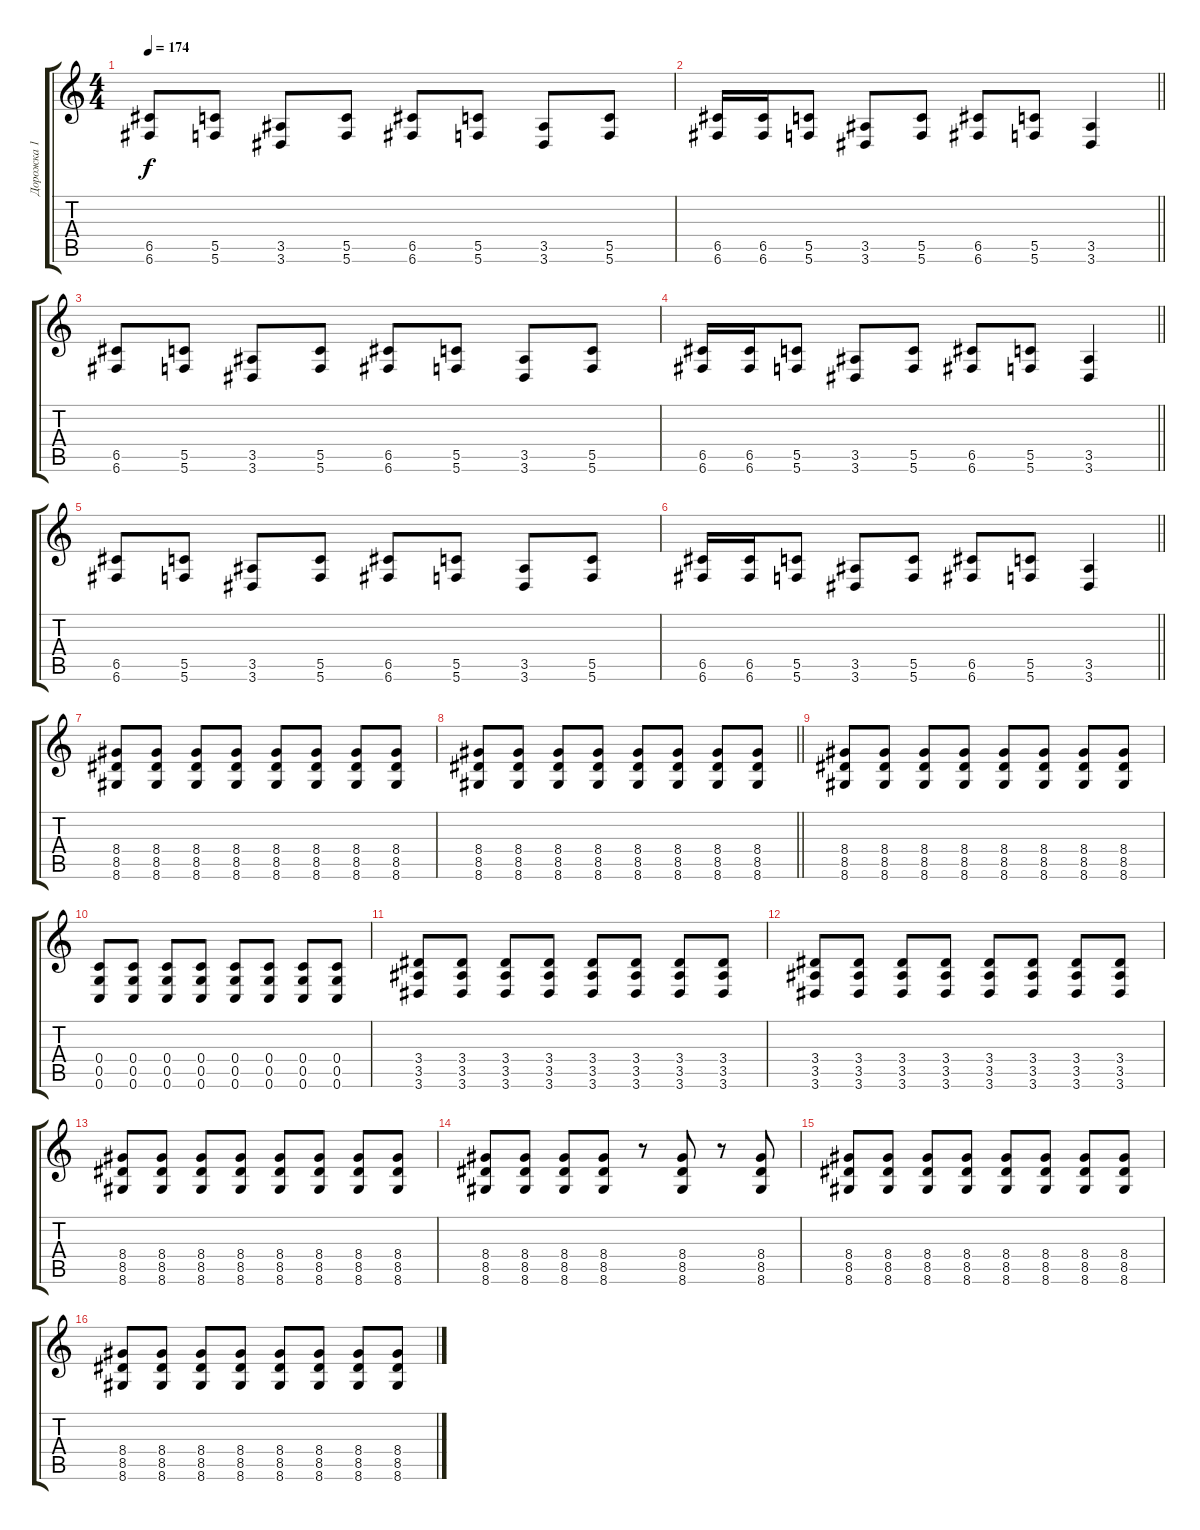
\track ("Дорожка 1" "Дорожка 1") {instrument distortionguitar}
\staff {score tabs}
\tuning (D4 A3 F3 C3 G2 C2) {hide}
\ts (4 4)
\section ("" "")
\tempo 174
\clef g2
\ks c
(6.5 6.6).8{dy f} (5.5 5.6).8 (3.5 3.6).8 (5.5 5.6).8 (6.5 6.6).8 (5.5 5.6).8 (3.5 3.6).8 (5.5 5.6).8 |
\barLineRight lightlight
(6.5 6.6).16 (6.5 6.6).16 (5.5 5.6).8 (3.5 3.6).8 (5.5 5.6).8 (6.5 6.6).8 (5.5 5.6).8 (3.5 3.6).4 |
(6.5 6.6).8 (5.5 5.6).8 (3.5 3.6).8 (5.5 5.6).8 (6.5 6.6).8 (5.5 5.6).8 (3.5 3.6).8 (5.5 5.6).8 |
\barLineRight lightlight
(6.5 6.6).16 (6.5 6.6).16 (5.5 5.6).8 (3.5 3.6).8 (5.5 5.6).8 (6.5 6.6).8 (5.5 5.6).8 (3.5 3.6).4 |
(6.5 6.6).8 (5.5 5.6).8 (3.5 3.6).8 (5.5 5.6).8 (6.5 6.6).8 (5.5 5.6).8 (3.5 3.6).8 (5.5 5.6).8 |
\barLineRight lightlight
(6.5 6.6).16 (6.5 6.6).16 (5.5 5.6).8 (3.5 3.6).8 (5.5 5.6).8 (6.5 6.6).8 (5.5 5.6).8 (3.5 3.6).4 |
\section ("" "")
(8.4 8.5 8.6).8 (8.4 8.5 8.6).8 (8.4 8.5 8.6).8 (8.4 8.5 8.6).8 (8.4 8.5 8.6).8 (8.4 8.5 8.6).8 (8.4 8.5 8.6).8 (8.4 8.5 8.6).8 |
\barLineRight lightlight
(8.4 8.5 8.6).8 (8.4 8.5 8.6).8 (8.4 8.5 8.6).8 (8.4 8.5 8.6).8 (8.4 8.5 8.6).8 (8.4 8.5 8.6).8 (8.4 8.5 8.6).8 (8.4 8.5 8.6).8 |
\section ("" "")
(8.4 8.5 8.6).8 (8.4 8.5 8.6).8 (8.4 8.5 8.6).8 (8.4 8.5 8.6).8 (8.4 8.5 8.6).8 (8.4 8.5 8.6).8 (8.4 8.5 8.6).8 (8.4 8.5 8.6).8 |
(0.4 0.5 0.6).8 (0.4 0.5 0.6).8 (0.4 0.5 0.6).8 (0.4 0.5 0.6).8 (0.4 0.5 0.6).8 (0.4 0.5 0.6).8 (0.4 0.5 0.6).8 (0.4 0.5 0.6).8 |
(3.4 3.5 3.6).8 (3.4 3.5 3.6).8 (3.4 3.5 3.6).8 (3.4 3.5 3.6).8 (3.4 3.5 3.6).8 (3.4 3.5 3.6).8 (3.4 3.5 3.6).8 (3.4 3.5 3.6).8 |
(3.4 3.5 3.6).8 (3.4 3.5 3.6).8 (3.4 3.5 3.6).8 (3.4 3.5 3.6).8 (3.4 3.5 3.6).8 (3.4 3.5 3.6).8 (3.4 3.5 3.6).8 (3.4 3.5 3.6).8 |
(8.4 8.5 8.6).8 (8.4 8.5 8.6).8 (8.4 8.5 8.6).8 (8.4 8.5 8.6).8 (8.4 8.5 8.6).8 (8.4 8.5 8.6).8 (8.4 8.5 8.6).8 (8.4 8.5 8.6).8 |
(8.4 8.5 8.6).8 (8.4 8.5 8.6).8 (8.4 8.5 8.6).8 (8.4 8.5 8.6).8 r.8 (8.4 8.5 8.6).8 r.8 (8.4 8.5 8.6).8 |
(8.4 8.5 8.6).8 (8.4 8.5 8.6).8 (8.4 8.5 8.6).8 (8.4 8.5 8.6).8 (8.4 8.5 8.6).8 (8.4 8.5 8.6).8 (8.4 8.5 8.6).8 (8.4 8.5 8.6).8 |
(8.4 8.5 8.6).8 (8.4 8.5 8.6).8 (8.4 8.5 8.6).8 (8.4 8.5 8.6).8 (8.4 8.5 8.6).8 (8.4 8.5 8.6).8 (8.4 8.5 8.6).8 (8.4 8.5 8.6).8
